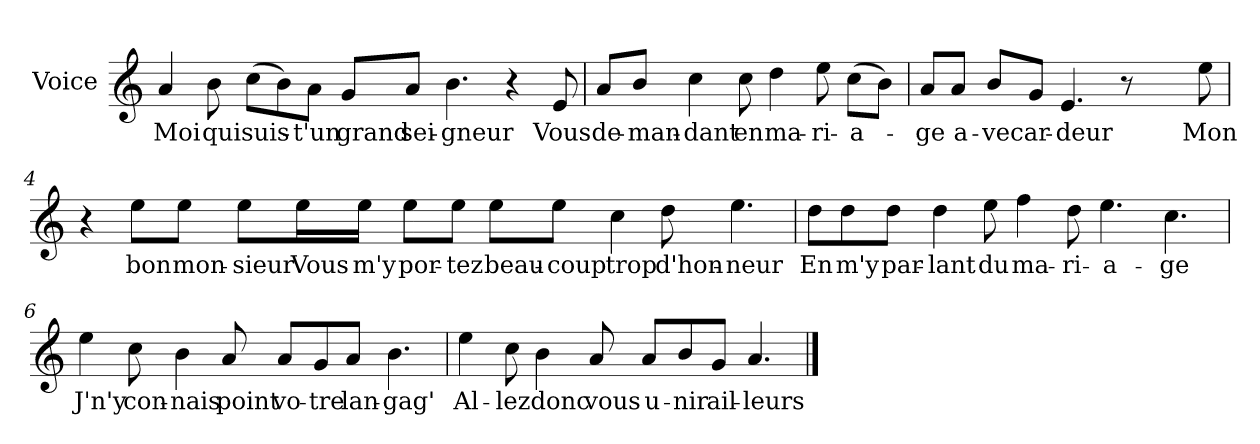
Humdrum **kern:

**kern	**text
*part1	*part1
*staff1	*staff1
*I"Voice	*
*I'V	*
*clefG2	*
*k[]	*
*C:	*
=1	=1
4a/	Moi
8b\	qui
(>8cc\L	suis-
8b\)	.
8a\J	-t'un
8g/L	grand
8a/J	sei-
4.b\	-gneur
4r	.
8e/	Vous
=2	=2
8a/L	de-
8b/J	-man-
4cc\	-dant
8cc\	en
4dd\	ma-
8ee\	-ri-
(>8cc\L	-a-
8b\J)	.
=3	=3
*MM83	*
8a/L	-ge
8a/J	a-
8b/L	-vec
8g/J	ar-
4.e/	-deur
*MM98	*
8r	.
4ryy	.
8ee\	Mon
!!LO:LB:g=z
=4	=4
4r	.
8ee\L	bon
8ee\J	mon-
8ee\L	-sieur
16ee\L	Vous
16ee\JJ	m'y
8ee\L	por-
8ee\J	-tez
8ee\L	beau-
8ee\J	-coup
4cc\	trop
8dd\	d'hon-
4.ee\	-neur
=5	=5
8dd\L	En
8dd\	m'y
8dd\J	par-
4dd\	-lant
8ee\	du
4ff\	ma-
8dd\	-ri-
4.ee\	-a-
4.cc\	-ge
!!LO:LB:g=z
=6	=6
4ee\	J'n'y
8cc\	con-
*MM113	*
4b\	-nais
8a/	point
8a/L	vo-
8g/	-tre
8a/J	lan-
4.b\	-gag'
=7	=7
4ee\	Al-
8cc\	-lez
4b\	donc
8a/	vous
8a/L	u-
8b/	-nir
8g/J	ail-
4.a/	-leurs
==	==
*-	*-
